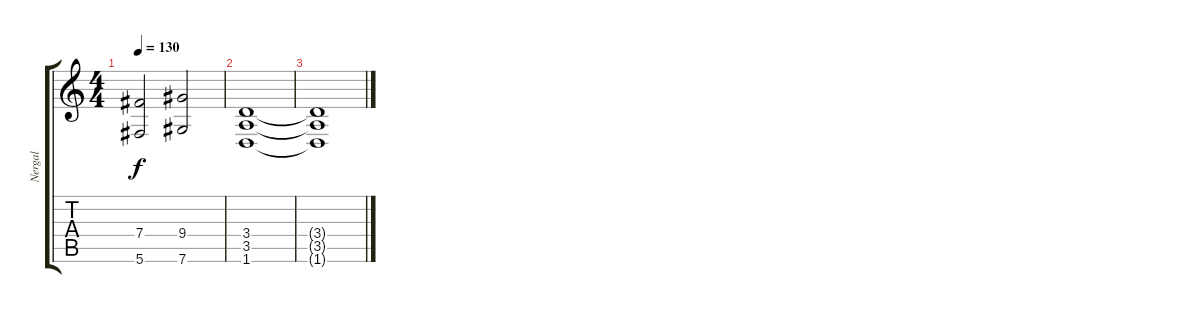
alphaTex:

\track ("Nergal" "Nergal") {instrument distortionguitar}
\staff {score tabs}
\tuning (Db4 Ab3 E3 B2 Gb2 Db2) {hide}
\ts (4 4)
\tempo 130
\clef g2
\ks c
(7.4 5.6).2{dy f} (9.4 7.6).2 |
(3.4 3.5 1.6).1 |
(3.4{t} 3.5{t} 1.6{t}).1
